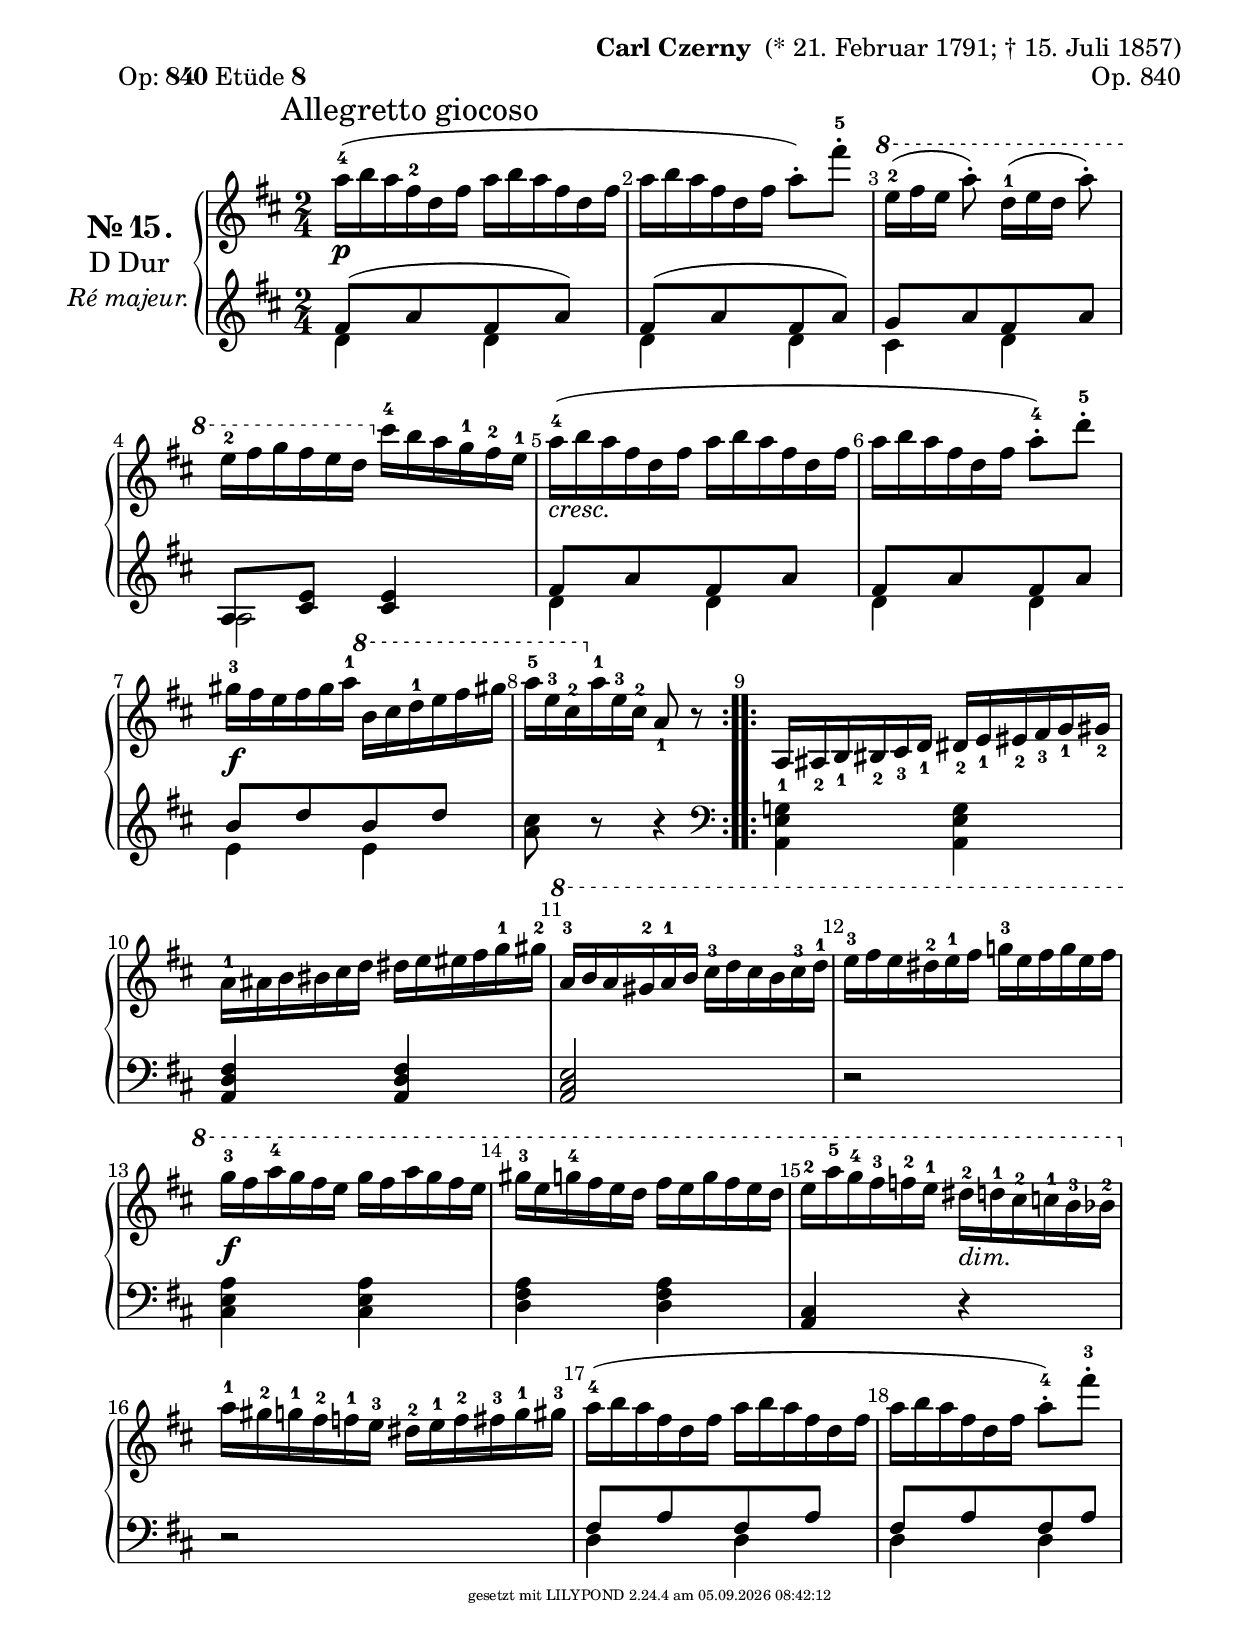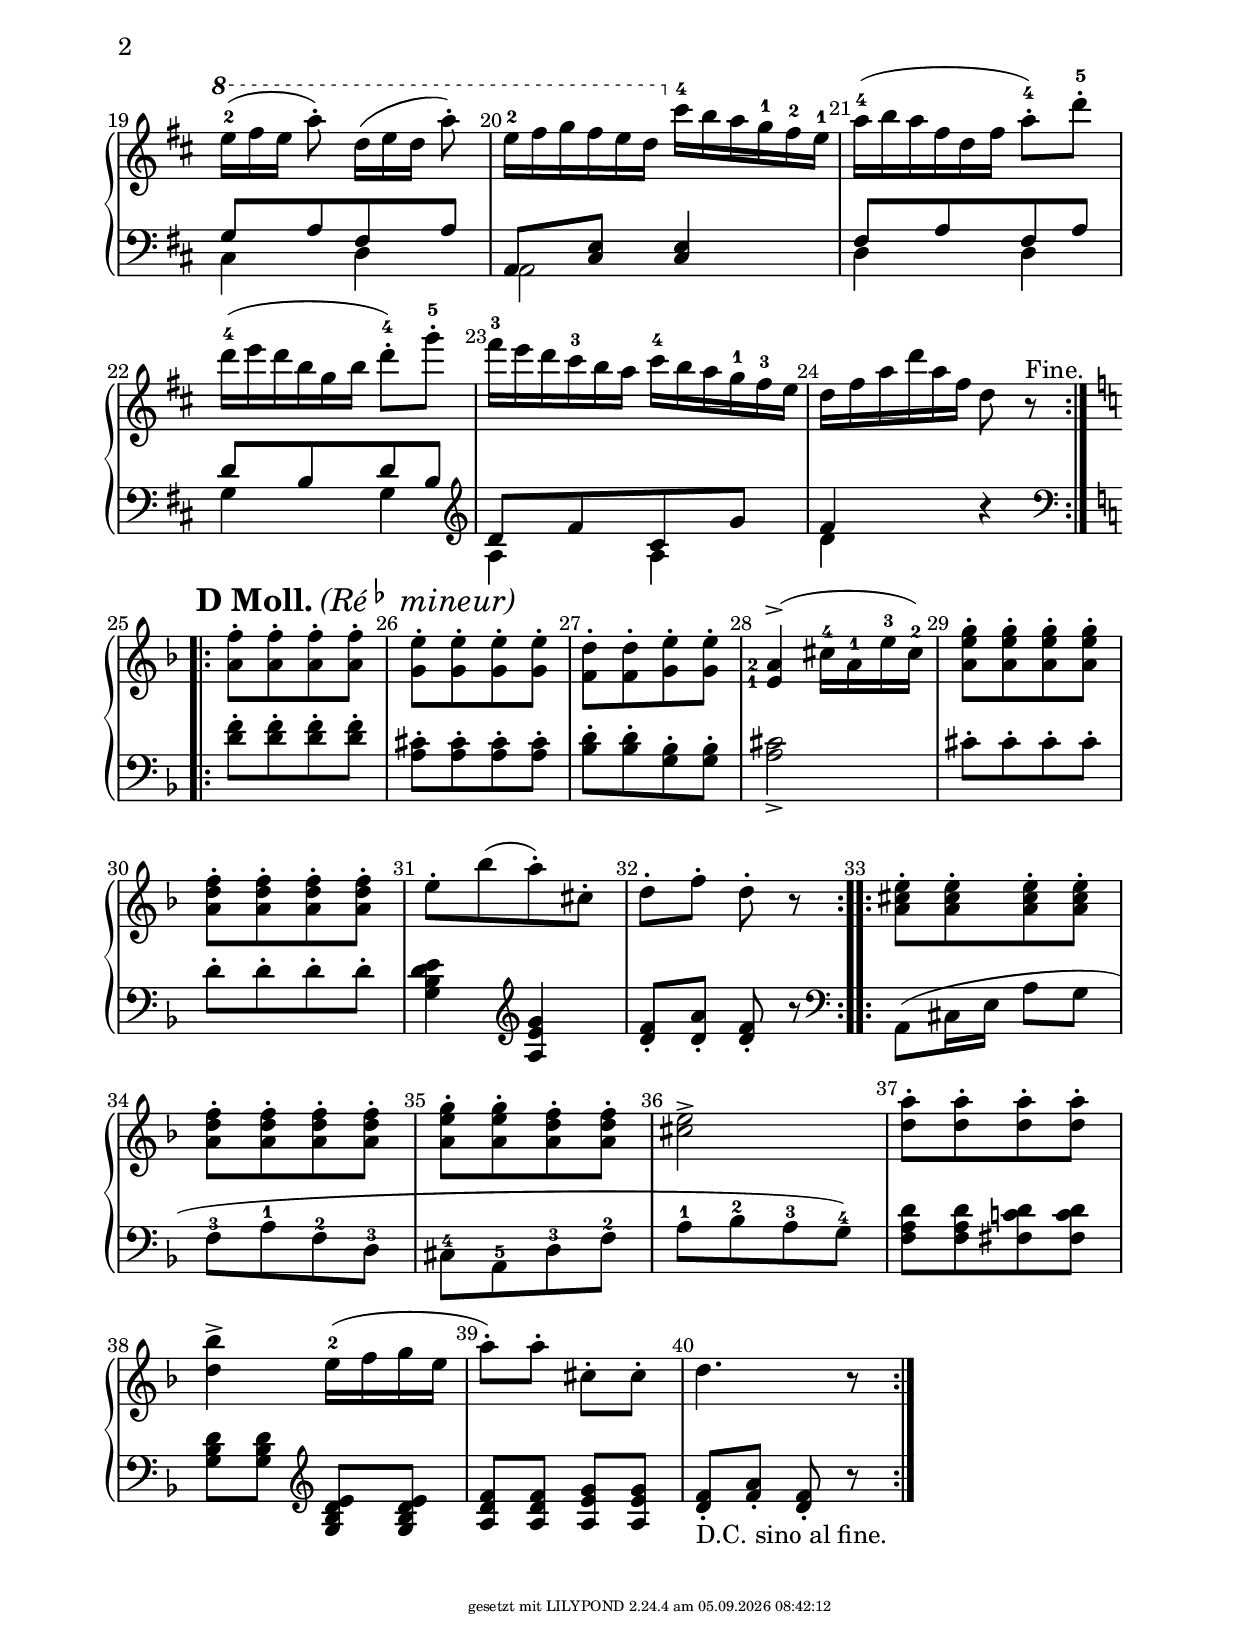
\version "2.19.37"

\language "deutsch"

\include "Papier+Layout.ly"
\version "2.19.32"

%% http://lsr.dsi.unimi.it/LSR/Item?id=654
%% http://lsr.di.unimi.it//LSR/Item?id=654
%% see also http://lilypond.org/doc/v2.18/Documentation/notation/short-repeats

%%%%%%%%%%%%%%%%%%%%%%%%%%%%%%%%%%%%%%%%%%%%%%%%%%%%%%%%%%%%%%%%%%%%%%%%%%%%%%%%%%%%%%%%%%
% LSR workaround:

%%%%%%%%%%%%%%%%%%%%%%%%%%%%%%%%%%%%%%%%%%%%%%%%%%%%%%%%%%%%%%%%%%%%%%%%%%%%%%%%%%%%%%%%%%

%% version 2013/05/11
%% for lilypond 2.18 or higher
%% last changes : - \changePitch : a single s as the last event of newnotes parameter
%%                   will give you the ending rests of the pattern (if there), and two s
%%                   also the beginning ones. If pattern ends with a note, a single
%%                   ending s will have no effects.
%%                - Is now \language independant (no more #{ c #})
%%                - new algorithm for make-notes-list, change-pitch
%%                  and has-notes? (shorter and safer)
%%
%%%%%%%%%%%%%%%%%%%%%%%%% some utility functions %%%%%%%%%%%%%%%%%%%%%

#(define (name-of music)
 (ly:music-property music 'name))

#(define (has-notes? music)
"Return true if there is at least one note in `music, false otherwise."
 (or (eq? (name-of music) 'NoteEvent)
     (let ((e (ly:music-property music 'element)))
        (and (ly:music? e)
             (has-notes? e)))
     (let loop ((es (ly:music-property music 'elements)))
        (and (pair? es)
             (or (has-notes? (car es))
                 (loop (cdr es)))))))

%% An EventChord is sometimes used as a wrapper in Lilypond, so we have to check
%% if a chord is a standard chord with notes. We could have used has-notes? but
%% this version is perhaps more efficient.
%% Optional events name like 'RestEvent can be included.
#(define (note-or-chord? music . otherEvent)
"Is music a note or a chord with notes ?"
(let ((name (name-of music)))
 (or (memq name (cons 'NoteEvent otherEvent))
     (and (eq? name 'EventChord)  ; have this chord at least one note ?
          (let loop ((es (ly:music-property music 'elements)))
             (and (pair? es)
                  (or (eq? (name-of (car es)) 'NoteEvent)
                      (loop (cdr es)))))))))

#(define (expand-q-chords music); for q chords : see chord-repetition-init.ly
(expand-repeat-chords! (list 'rhythmic-event) music))

#(define (clean-music mus)
"Try to reduce the number of sequential music"
(let ((name (ly:music-property mus 'name)))
  (cond
    ((eq? name 'SequentialMusic)
       (ly:music-set-property! mus 'elements (fold-right
          (lambda (evt prev-list)
            (if (eq? (name-of evt) 'SequentialMusic)
              (append (ly:music-property (clean-music evt) 'elements) prev-list)
              (cons (clean-music evt) prev-list)))
          '()
          (ly:music-property mus 'elements))))
    ((eq? name 'SimultaneousMusic)
       (ly:music-set-property! mus 'elements
                (map clean-music (ly:music-property mus 'elements))))
    ((memq name (list 'RelativeOctaveMusic 'UnrelativableMusic))
         (ly:music-set-property! mus 'element (clean-music
                  (ly:music-property mus 'element)))))
 mus))

%%%%%%%%%%%%%%%%%%%%%%%%%%%%% changePitch %%%%%%%%%%%%%%%%%%%%%%%%%%%%%%
#(define cPInsertInPattern (gensym))
#(define cPSamePitch (gensym))
#(define cPSamePitchEnd (gensym))
#(define cPPatternEnd (gensym))

#(define (make-notes-list music)
"Make a list with each element will be of one of these types :
  1- a note, a chord, a rest
  2- an integer, indicating the number of notes to skip in pattern ( The user will
     indicate that, by a corresponding number of skips (s or \\skip) in `newnotes 
     parameter of \\changePitch )
  3- a list of musics, to be inserted between 2 notes of pattern, and added with
     the \\insert function, inside `newnotes"
(let ((res '())     ; the list to fill
      (prev #f))
  (define (fill-notes-list evt)
    (let ((tags (ly:music-property evt 'tags))
          (name (name-of evt)))
      (cond
        ((memq cPInsertInPattern tags)             ; a music added by \insert
            (ly:music-set-property! evt 'tags
                          (delq cPInsertInPattern tags))     ; remove the tag
            (if (integer? prev)(set! res (cons prev res)))
            (set! prev (if (pair? prev)(cons evt prev)(list evt))))  ; a list
         ((memq name (list 'SkipEvent 'SkipMusic))
            (if (pair? prev)(set! res (cons prev res))) ; keep the reverse order
            (set! prev (if (integer? prev) (1+ prev) 1)))
       ; ((memq name (list 'EventChord 'NoteEvent 'RestEvent))
         ((note-or-chord? evt 'RestEvent) ; a note, a chord, or a rest
            (if (or (pair? prev)(integer? prev))(set! res (cons prev res)))
            (set! prev evt)
            (set! res (cons evt res)))
         (else
          (let ((elt (ly:music-property evt 'element))
                (elts (ly:music-property evt 'elements)))
            (if (ly:music? elt) (fill-notes-list elt))
            (if (pair? elts)(for-each fill-notes-list elts)))))))
(fill-notes-list music)
(if (or (pair? prev)(integer? prev))(set! res (cons prev res)))
(reverse res)))

%%%%%%%%%%%%  used inside the inner function change-one-note
#(define (copy-duration from to)  ; from and to as EventChord or NoteEvent
(let ((max-dur #f)); in theory, 2 notes in a chord can have a different duration
  (music-map (lambda (x)            ; get main duration from `from
              (let ((dur (ly:music-property x 'duration)))
               (if (and (ly:duration? dur)
                        (or (not max-dur)
                            (ly:duration<? max-dur dur))); take the greater
                 (set! max-dur dur))
                 x))
              from)
  (music-map (lambda (x)            ; set duration to duration of `to
               (if (ly:duration? (ly:music-property x 'duration))
                  (ly:music-set-property! x 'duration max-dur))
               x)
             to)))

#(define (copy-arti from to) ; from and to as EventChord or NoteEvent
(let* ((es-from (ly:music-property from 'elements))
       (es-to (ly:music-property to 'elements))
       (arti-from (if (null? es-from)
                    (ly:music-property from 'articulations)
                    (filter
                      (lambda(x)
                        (not (ly:duration? (ly:music-property x 'duration))))
                      es-from))))
  (if (null? es-to)                       ; NoteEvent
    (ly:music-set-property! to 'articulations
              (append (ly:music-property to 'articulations) arti-from))
    (ly:music-set-property! to 'elements  ; EventChord
              (append es-to arti-from)))
  ; copy also 'tags and 'to-relative-callback
  (ly:music-set-property! to 'tags
    (append (ly:music-property from 'tags)(ly:music-property to 'tags)))
   (if (null? es-to)
      (ly:music-set-property! to 'to-relative-callback
          (ly:music-property from 'to-relative-callback))
      (begin
        (ly:music-set-property! to 'to-relative-callback
            ly:music-sequence::event-chord-relative-callback)
        (ly:music-set-property! (car es-to) 'to-relative-callback
            (ly:music-property from 'to-relative-callback))))
    ))

%% del-arti is called for all notes but the first of a \samePitch section.
#(define (del-arti note-or-chord)
(ly:music-set-property! note-or-chord 'articulations '())
(ly:music-set-property! note-or-chord 'elements
  (filter (lambda(x)
              (and (ly:duration? (ly:music-property x 'duration))
                   (ly:music-set-property! x 'articulations '())))
          (ly:music-property note-or-chord 'elements))) ; can be empty
(music-map  ;; del all caution accidentals
  (lambda(x)(if (eq? (name-of x) 'NoteEvent) (begin
               (ly:music-set-property! x 'force-accidental #f)
               (ly:music-set-property! x 'cautionary #f)))
             x)
  note-or-chord))

#(define (change-pitch pattern newnotes)
"The scheme function of \\changePitch, `pattern and `newnotes as music."
(let ((seq-list '())           ; list of transformed patterns
      (skip-notnote-event? #f) ; #t if a \skip or an \insert is found in newnotes
      (same-pitch-section? #f) ; #t if we are in the 2nd pattern note of a\samePitch section
      ;(dummy-note #{ c4 #})    ; \language dependant -:(
      (dummy-note (make-music 'NoteEvent ; to avoid pbs with pattern without any notes
                              'duration (ly:make-duration 2 0 1) ;
                              'pitch (ly:make-pitch -1 0 0))) ;
      (pattern2 #{ $pattern \tag #cPPatternEnd s4 #}) ; to detect the end of pattern
      (last-notes-list #f))    ; buffer
 (set! seq-list (cdr  ; skip dummy notes
  ;;;;;;;;;;;;;;;;;;;;;;;;;;;;;;;;;;; loop ;;;;;;;;;;;;;;;;;;;;;;;;;;;;;;;;;;;;;;;;;;;;;;;
  (let loop ((notes-list (cons dummy-note (make-notes-list newnotes))); see make-notes-list
             (pat-list (cons dummy-note (circular-list pattern2)))
             (res '())) ; the list to fill
    (if (or (null? notes-list)(null? pat-list)) ; pat-list may be a regular list in the loop
      (reverse res)               ;;;;;; return the list in the right order
      (let ((x (car notes-list))  ;;;;;; go deeper, taking 1st elt of each lists
            (evt (ly:music-deep-copy (car pat-list))))
       (cond
       ;;;;;;;;;;;;;;;;;;;;;;;;;;;;;;;;;;;;;;;;;;;;;
        ((pair? x)                   ; x is a list of musics, added with \insert in newnotes
          (set! skip-notnote-event? #t)      ; for events between 2 pattern notes
          (set! last-notes-list notes-list)  ; for section "else" of this cond statement
          (loop (cdr notes-list) pat-list (append x res))) ; append x to res
        ;;;;;;;;;;;;;;;;;;;;;;;;;;;;;;;;;;;;;;;;;;;;
        ((note-or-chord? evt)         ; evt in pattern is a note or a chord (with notes)
          (set! last-notes-list notes-list)  ; for section "else" later
          (cond
            ((ly:music? x)  ;;;;;; the elt of notes-list is a note or a chord
               (if same-pitch-section? ; x is used several times. Copy arti of x only to the
                 (set! x (del-arti (ly:music-deep-copy x)))) ; 1st note of \samePitch section
               (copy-duration evt x)  ; evt = from, x = to
               (copy-arti evt x)
               (let ((tags (ly:music-property x 'tags)))
                 (cond               ; are we in a \samePitch section ?
                   ((memq cPSamePitch tags)    ; yes, first,remove the tag
                      (ly:music-set-property! x 'tags (delq cPSamePitch tags))
                      (set! same-pitch-section? #t)) ; then set the flag
                   ((memq cPSamePitchEnd tags) ; last note of \samePitch
                      (ly:music-set-property! x 'tags (delq cPSamePitchEnd tags))
                      (set! same-pitch-section? #f))))      ; unset the flag
               (set! skip-notnote-event? #f); stop deletion of not-notes event.
               (if same-pitch-section?
                   (loop notes-list (cdr pat-list)(cons x res))
                   (loop (cdr notes-list)(cdr pat-list)(cons x res)))) ; next new note
            ((integer? x)   ;;;;;; user want to skip over the current evt note. We also
               (set! skip-notnote-event? x) ; don't add any events bis next pattern note
               ;; (format #t "x : ~a\n" x)  ; for testing
               (cond ((= x 1)                                      ; only one s
                        (loop (cdr notes-list)(cdr pat-list) res)) ; next notes-list elt
                     (else                                         ; several successive s
                        (set-car! notes-list (1- x))               ; for the next loop
                        (loop notes-list (cdr pat-list) res))))))  ; the next evt only
        ;;;;;;;;;;;;;;;;;;;;;;;;;;;;;;;;;;;;;;;;;;;;
        ((or (ly:music-property evt 'duration #f)  ; current evt in pattern is not a note
             (not (has-notes? evt)))
           (cond ((memq cPPatternEnd (ly:music-property evt 'tags)) ; last evt of pattern
                    (let ((x (car notes-list)))
                      (if (and (integer? x)
                                (or (null? (cdr notes-list))        ; last elt ?
                                    (and (null? (cddr notes-list))  ; 2nd to last and last is
                                         (pair? (car (cdr notes-list)))))) ; a \insert section
                        (cond
                           ((= x 1)
                              (set! skip-notnote-event? x)
                              (loop (cdr notes-list) (cdr pat-list) res))
                           (else
                              (set-car! notes-list (1- x))
                              (loop notes-list (cdr pat-list) res))))
                        (loop notes-list (cdr pat-list) res))) ;; ignores evt
                  (skip-notnote-event? (loop notes-list (cdr pat-list) res))
                  (else (loop notes-list (cdr pat-list)(cons evt res)))))
        ;;;;;;;;;;;;;;;;;;;;;;;;;;;;;;;;;;;;;;;;;;;;
        (else
          (let ((e (ly:music-property evt 'element))
                (es (ly:music-property evt 'elements))
                (empty? #f)) ; don't add to res if #t
           (if (ly:music? e)
             (let ((new-e (loop notes-list (list e) '())))
               (ly:music-set-property! evt 'element
                 (case (length new-e)
                   ((0) (set! empty? #t)
                        new-e)
                   ((1)(car new-e))
                   (else (make-sequential-music new-e))))))
           (if (pair? es)
             (let ((new-es (loop notes-list es '())))
               (ly:music-set-property! evt 'elements new-es)
               (set! empty? (and empty? (null! new-es))))) ; #t if both empty

           (let ((next-new-notes (if (or same-pitch-section?
                                         (and (integer? skip-notnote-event?)
                                              (> skip-notnote-event? 1)))
                                    last-notes-list
                                    (cdr last-notes-list))))
              (if empty? (loop next-new-notes (cdr pat-list) res)
                         (loop next-new-notes (cdr pat-list) (cons evt res))))))))))))
  ;;;;;;;;;;;;;;;;;;;;;;;;;;;;;;;;;; end loop ;;;;;;;;;;;;;;;;;;;;;;;;;;;;;;;;;;;;;;;;
 (let ((relativize (lambda(m)
        (let* ((clean-newnotes (clean-music newnotes))
               (name (name-of clean-newnotes)))
            (if (memq name (list 'RelativeOctaveMusic 'UnrelativableMusic))
               (make-music name 'element m)
               m)))))
     (case (length seq-list)
        ((0) (make-music 'Music 'void #t))
        ((1) (relativize (car seq-list)))
        (else (relativize (clean-music (make-sequential-music seq-list))))))))

changePitch = #(define-music-function (pattern newnotes)
                                                          (ly:music? ly:music?)
"Change each notes in `pattern by the notes (or rests) given in `newnotes.
If count of events doesn't match, pattern is duplicated repeatedly or truncate."
(let* ((expand-q (lambda (music) (expand-repeat-chords!
			    (cons 'rhythmic-event (ly:parser-lookup '$chord-repeat-events))
			    music)))
       (pattern (expand-q pattern))
       (newnotes (expand-q newnotes)))
 (change-pitch pattern newnotes)))

%%%%%%%%%%%%%%%%%%%%%%%%%%%%%%%%%%%%%%%%%%%%%%%%%%%%%%%%%%%%%%%%%%%%%%%%%%%%%%%%
%% enhancement functions, working with \changePitch pattern newnotes

samePitch = #(define-music-function (music) (ly:music?)
"Inside the `pattern parameter of the \\changePitch function, all notes grouped 
by this function will have the same pitch, according to the current note of
`newnotes parameter of \\changePitch."
(let((not-first? #f)
     (last-note #f))
  (map-some-music
    (lambda (x)
      (cond
        ((note-or-chord? x)
           (if not-first?     ; set all pitches to the pitch of the first note
             (ly:music-set-property! x 'to-relative-callback
                (lambda (x p)                    ; set pitch to the prev value
                    (ly:prob-set-property! x 'pitch p)
                    p))
             (set! not-first? x)) ; do nothing for first note
           (ly:music-set-property! x 'tags (cons
                   cPSamePitch  ; add tag cPSamePitch to x
                   (ly:music-property x 'tags)))
           (set! last-note x)   ; save the note x
           x)
        (else #f)))
    music)
  (if last-note              ; the last saved EventChord
     (ly:music-set-property! last-note 'tags (cons
           cPSamePitchEnd    ; add cPSamePitchEnd tag, delete cPSamePitch tag
           (delq cPSamePitch (ly:music-property last-note 'tags)))))
  music))

%% this function should be no more needed, as copy-arti should avoid pbs
%% in relative mode and \samePitch
absolute = #(define-music-function (music) (ly:music?)
"Make `music unrelativable. To use inside a \\samePitch function in relative
mode."
(make-music 'UnrelativableMusic 'element music))

insert = #(define-music-function (music) (ly:music?)
"Using this function inside the `newnotes parameter of the \\changePitch
function, allow you to insert and remplace by `music, all music between one note
and his following, in the `pattern parameter of \\changePitch, ."
#{ \tag #cPInsertInPattern $music #})

%%%%%%%
#(define (n-copy n music)
(cond
  ((> n 1)(make-sequential-music
            (map (lambda (x)(ly:music-deep-copy music))
                 (make-list n))))
  ((= n 1) music)
  (else (make-music 'Music 'void #t))))

nCopy = #(define-music-function (n music)(integer? ly:music?)
(n-copy n music))

%% same effect as { \repeat unfold n s } but \nSkip works inside the `newnotes
%% parameter of \changePitch.
nSkip = #(define-music-function (n)(integer?)
"Return \\skip \\skip \\skip ... n times."
#{ \nCopy #n s #})
%%%%%%%%%%%%%%%%%%%%%%%%%%%%%%%%%%%%%%%%%%%%%%%%%%%%%%%%%%%%%%%%%%%%%%%%%%%%%%%%
%% shortcuts
% default values for patI and patII, if the user do not define
% them, before using \cPI and \cPII
% patI ={ c8. c16 }      % not \language independant
patI = #(make-music 'SequentialMusic 'elements (list
          (make-music 'NoteEvent 'duration (ly:make-duration 3 1 1)
                                 'pitch (ly:make-pitch -1 0 0))
          (make-music 'NoteEvent 'duration (ly:make-duration 4 0 1)
                                 'pitch (ly:make-pitch -1 0 0))))
% patII = { c4. c8 }
patII = #(make-music 'SequentialMusic 'elements (list
          (make-music 'NoteEvent 'duration (ly:make-duration 2 1 1)
                                 'pitch (ly:make-pitch -1 0 0))
          (make-music 'NoteEvent 'duration (ly:make-duration 3 0 1)
                                 'pitch (ly:make-pitch -1 0 0))))


cPI = #(define-music-function (newnotes) (ly:music?)
#{ \changePitch \patI $newnotes #})

cPII = #(define-music-function (newnotes) (ly:music?)
#{ \changePitch \patII $newnotes #})

#(define cP changePitch)

exercise ="15"
%% wenn erforderlich linken Abstand ändern
\paper {
  %% hier für den Fall, dass Änderungen erforderlich sind
  %%l eft-margin = #15
  %% top-margin = #20
  %% system-system-spacing.basic-distance = #8
  %min-systems-per-page = #6

}
\header {
  composer            =       \markup { \bold "Carl Czerny" " (* 21. Februar 1791; † 15. Juli 1857)" }
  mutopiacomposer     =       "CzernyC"

  title               =       "" %"50 Melodische Übungsstücke"
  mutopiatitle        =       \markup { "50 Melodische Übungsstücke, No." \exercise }

  opus                =       "Op. 840"
  piece               =       \markup { "Op:" \number \tiny 840 "Etüde" \number \tiny 8 }
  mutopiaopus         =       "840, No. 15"

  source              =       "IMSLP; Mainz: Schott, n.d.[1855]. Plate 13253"
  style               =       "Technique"
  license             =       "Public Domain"
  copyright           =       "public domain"
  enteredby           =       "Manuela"
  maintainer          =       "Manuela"
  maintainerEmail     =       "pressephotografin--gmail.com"
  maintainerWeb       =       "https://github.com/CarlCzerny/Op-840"
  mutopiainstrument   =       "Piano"

}
% footer = "Mutopia-2015/11/06-2060"
% copyright =  \markup { \override #'(baseline-skip . 0 ) \right-column { \sans \bold \with-url #"http://www.MutopiaProject.org" { \abs-fontsize #9  "Mutopia " \concat { \abs-fontsize #12 \with-color #white \char ##x01C0 \abs-fontsize #9 "Project " } } } \override #'(baseline-skip . 0 ) \center-column { \abs-fontsize #11.9 \with-color #grey \bold { \char ##x01C0 \char ##x01C0 } } \override #'(baseline-skip . 0 ) \column { \abs-fontsize #8 \sans \concat { " Typeset using " \with-url #"http://www.lilypond.org" "LilyPond" " by " \maintainer " " \char ##x2014 " " \footer } \concat { \concat { \abs-fontsize #8 \sans{ " Placed in the " \with-url #"http://creativecommons.org/licenses/publicdomain" "public domain" " by the typesetter " \char ##x2014 " free to distribute, modify, and perform" } } \abs-fontsize #13 \with-color #white \char ##x01C0 } } }
% tagline = ##f

myPattern = {
  \tuplet 3/2 { c16 ( c c c c c } \repeat unfold 2 \tuplet 3/2 { c c c c c c }
  c8-. ) c-.
}

RH= \relative c''' {
  \time 2/4
  \key d \major
  \set Staff.explicitKeySignatureVisibility = #end-of-line-invisible
  \set Timing.beamExceptions = #'()
  \set Timing.baseMoment = #(ly:make-moment 1/8)
  \set Staff.beatStructure = #'(2 2 2 2 )  %% abhängig vom Takt
  \set fingeringOrientations = #'(left)     %% für Akkorde!
  \override Fingering.direction = #UP      %% für Einzelnoten!
  \override Fingering.padding = #0.8
  \override Fingering.staff-padding = #'()
  \override Fingering.avoid-slur = #'inside
  \override Slur.direction = #UP
  \mark \markup "Allegretto giocoso"

  %\once \override Slur.positions = #'(2.8 . 0.6)

  a16*2/3-4\p ( h a fis-2 d fis a h a fis d fis
  a h a fis d fis
  a8-. ) fis'-5-.
  \ottava #1
  e16*2/3-2 ( fis e a8-.\noBeam ) d,16*2/3-1 ( e d a'8-.\noBeam )
  e16*2/3-2 fis g fis e d
  % c'''-\markup { \dynamic p \italic dol. }
  \ottava #0
  cis-4 h a g-1 fis-2 e-1
  a-4-\markup { \italic "cresc." } ( h a fis d fis a h a fis d fis
  a h a fis d fis a8-4-. ) d-5-.
  gis,16*2/3-3\f fis e fis gis a-1
  \ottava #1 h cis d-1 e fis gis
  a-5 e-3 cis-2
  \ottava #0
  a-1 e-3 cis-2 a8_1 r \bar ":..:"
  % \autoBeamOff f,,8_\markup { \italic \small "cresc." }  f8 f8 f8 \autoBeamOn
  % f f\noBeam f f
  \override Fingering.direction = #DOWN     %% für Einzelnoten!

  a,16*2/3-1 ais-2 h-1 his-2 cis-3 d-1 dis-2 e-1 eis-2 fis-3 g-1 gis-2
  \override Fingering.direction = #UP      %% für Einzelnoten!
  a-1 ais h his cis d dis e eis fis g-1 gis-2
  \ottava #1
  a-3 h a gis-2 a-1 h cis-3 d cis h cis-3 d-1
  e-3 fis e dis-2 e-1 fis g!-3 e fis g e fis
  g-3\f fis a-4 g fis e g fis a g fis e
  gis-3 e g-4 fis e d fis e g fis e d
  e-2 a-5 g-4 fis-3 f-2 e-1 dis-2-\markup { \italic "dim." } d-1 cis-2 c-1 h-3 b-2
  \ottava #0
  a-1 gis-2 g-1 fis-2 f-1 e-3 dis-2 e-1 f-2 fis-3 g-1 gis-3
  a-4 ( h a fis d fis a h a fis d fis
  a h a fis d fis a8-4-. ) fis'-3-.
  \ottava #1
  e16*2/3-2 ( fis e a8-.\noBeam )
  d,16*2/3 ( e d a'8-.\noBeam )
  e16*2/3-2 fis g fis e d
  \ottava #0
  cis-4 h a g-1 fis-2 e-1
  a-4 ( h a fis d fis a8-4-. ) d-5-.
  d16*2/3-4 ( e d h g h d8-4-. ) g-5-.
  fis16*2/3-3 e d cis-3 h a cis-4 h a g-1 fis-3 e
  d fis a d a fis d8 r^\markup "Fine."

  \mark \markup { \bold "D Moll." \italic "(Ré" \super \flat \italic " mineur)" }
  \bar ":..:" \break
  \key f \major
  \set Timing.baseMoment = #(ly:make-moment 1/4)
  \set Staff.beatStructure = #'(2 )  %% abhängig vom Takt
  < a f' >8-. q-. q-. q-.
  < g e' >-. q-. q-. q-.
  < f d' >-. q-. < g e' >-. q-.
  < e-1 a-2 >4^> ( cis'16-4 a-1 e'-3 cis-2 )
  < a e' g >8-. q-. q-. q-.
  < a d f >-. q-. q-. q-.
  e'-. b' ( a-. ) cis,-.
  d-. f-. d-.\noBeam r
  \bar ":..:"
  < a cis e >-. q-. q-. q-.
  < a d f >-. q-. q-. q-.
  < a e' g >8-. q-. < a d f >-. q-.
  < cis e >2^>
  < d a' >8-. q-. q-. q-.
  < d b' >4^> e16-2 ( f g e
  a8-.[ ) a-.] cis,-. cis-.
  d4. r8 \bar ":..:"
}

LH = \relative c' {
  \clef bass
  \key d \major
  \set Staff.explicitKeySignatureVisibility = #end-of-line-invisible
  \set fingeringOrientations = #'(left) %% für Akkorde!
  \override Fingering.direction = #UP  %% für Einzelnoten!
  \override Fingering.padding = #0.2
  \override Fingering.staff-padding = #'()
  \override Fingering.avoid-slur = #'inside
  %\override Slur.direction = #UP
  \set Timing.beamExceptions = #'()
  \set Timing.baseMoment = #(ly:make-moment 1/8)
  \set Staff.beatStructure = #'(4 4 )  %% abhängig vom Takt

  %\slashedGrace s8 r4 %% für den Fall, dass das Stück mit einem Vorschlag beginnt!
  %% Lilypond Bug, Workaround
  \clef treble

  %\once \override Slur.positions = #'(-1 . -4)
  %q ( < d a' >4 ) r8
  %% falls die linke Hand einstimmig beginnt und mehrstimmig wird
  <<
    {
      \voiceOne
      %\mergeDifferentlyHeadedOn
      \mergeDifferentlyDottedOn
      fis8 ( a fis a )
      fis8 ( a fis a )
      g a fis a
      a, < cis e > < cis e >4
      fis8 a fis a
      fis a fis a
      h d h d s2
    } \\ {
      \voiceTwo
      d,4 d d d cis d a2
      d4 d d d e e < a cis>8 h8\rest h4\rest
      % d4\rest_\markup "D.C. sino al fine."
    }
  >>
  \clef bass
  < a,, e' g!>4 q
  < a d fis > q
  < a cis e >2 r2
  < cis e a >4 q
  < d fis a > q
  < a cis > r4 r2
  <<
    {
      \voiceOne
      \mergeDifferentlyDottedOn
      fis'8 a fis a
      fis a fis a
      g a fis a
      a, < cis e > < cis e>4
      fis8 a fis a
      d h d h
      \clef treble
      d fis cis g' fis4 h4\rest
    } \\ {
      \voiceTwo
      d,,4 d d d cis d a2
      d4 d g g
      a a d
    }
  >>
  \clef bass
  \key f \major
  < d f >8-. q-. q-. q-.
  < a cis >-. q-. q-. q-.
  < b d >-. q-. < g b >-. q-.
  < a cis >2_>
  cis8-. cis-. cis-. cis-.
  d-. d-. d-. d-.
  < g, b d e >4 \clef treble < a e' g >
  < d f >8-. < d a' >-. < d f >-.\noBeam r \clef bass
  \stemDown
  a,8 ( cis16 e a8 [ g ]
  f-3 a-1 f-2 d-3
  cis-4 a-5 d-3 f-2
  a-1 b-2 a-3 g-4 )
  < f a d >8 q < fis c'! d > q
  < g b d > [ q ]
  \clef treble \stemNeutral
  < g b d e > q
  < a d f > q < a e' g > [ q ]
  < d f >-._\markup "D.C. sino al fine." < f a >-. < d f >-.\noBeam r
}

\score
{
  \new PianoStaff \with {
    instrumentName = \markup {
      \center-column {
        \line {
          \bold \huge { "№" }
          \number { \exercise "." }
        }
        \line \large { D Dur }
        \italic \line { Ré majeur. }
      }
    }
    shortInstrumentName = ""
  }
  <<

    \new Staff="Discant"
    \with
    {
      \consists "Bar_number_engraver"
      \override BarNumber.padding = #0
      \override BarNumber.self-alignment-X = #CENTER
      \override BarNumber.break-visibility = #end-of-line-invisible
      \override Slur.outside-staff-priority = #150
    }
    {
      <<
        \set Staff.explicitKeySignatureVisibility = #begin-of-line-visible
        \RH

      >>

    }
    \new Staff="Bass" {

      <<

        \LH
      >>
    }
  >>
  %% Falls erforderlich Zeilenlänge und Einzug ändern
  \layout {
    %indent = #15
    %ragged-last-bottom = ##f
    %ragged-last = ##f
    %ragged-bottom = ##f
    %line-width = #180
  }
  %\midi { }
}

